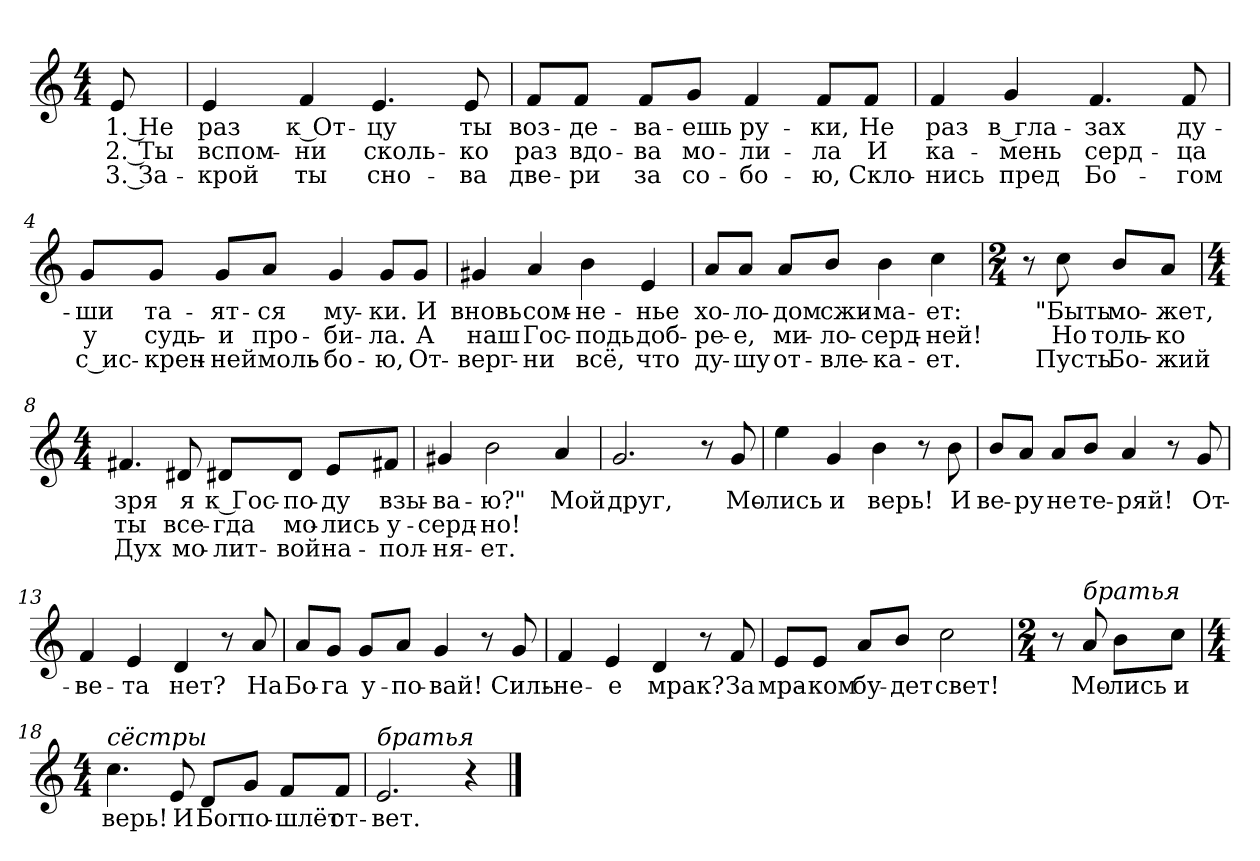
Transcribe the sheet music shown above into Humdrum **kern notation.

**kern	**text	**text	**text
*part1	*part1	*part1	*part1
*staff1	*staff1	*staff1	*staff1
*clefG2	*	*	*
*k[]	*	*	*
*C:	*	*	*
*M4/4	*	*	*
=	=	=	=
!	!LO:LY:b	!LO:LY:b	!LO:LY:b
8e/	1. Не	2. Ты	3. За-
=1	=1	=1	=1
!	!LO:LY:b	!LO:LY:b	!LO:LY:b
4e/	раз	вспом-	-крой
!	!LO:LY:b	!LO:LY:b	!LO:LY:b
4f/	к От-	-ни	ты
!	!LO:LY:b	!LO:LY:b	!LO:LY:b
4.e/	-цу	сколь-	сно-
!	!LO:LY:b	!LO:LY:b	!LO:LY:b
8e/	ты	-ко	-ва
=2	=2	=2	=2
!	!LO:LY:b	!LO:LY:b	!LO:LY:b
8f/L	воз-	раз	две-
!	!LO:LY:b	!LO:LY:b	!LO:LY:b
8f/J	-де-	вдо-	-ри
!	!LO:LY:b	!LO:LY:b	!LO:LY:b
8f/L	-ва-	-ва	за
!	!LO:LY:b	!LO:LY:b	!LO:LY:b
8g/J	-ешь	мо-	со-
!	!LO:LY:b	!LO:LY:b	!LO:LY:b
4f/	ру-	-ли-	-бо-
!	!LO:LY:b	!LO:LY:b	!LO:LY:b
8f/L	-ки,	-ла	-ю,
!	!LO:LY:b	!LO:LY:b	!LO:LY:b
8f/J	Не	И	Скло-
=3	=3	=3	=3
!	!LO:LY:b	!LO:LY:b	!LO:LY:b
4f/	раз	ка-	-нись
!	!LO:LY:b	!LO:LY:b	!LO:LY:b
4g/	в гла-	-мень	пред
!	!LO:LY:b	!LO:LY:b	!LO:LY:b
4.f/	-зах	серд-	Бо-
!	!LO:LY:b	!LO:LY:b	!LO:LY:b
8f/	ду-	-ца	-гом
!!LO:LB:g=z
=4	=4	=4	=4
!	!LO:LY:b	!LO:LY:b	!LO:LY:b
8g/L	-ши	у	с ис-
!	!LO:LY:b	!LO:LY:b	!LO:LY:b
8g/J	та-	судь-	-крен-
!	!LO:LY:b	!LO:LY:b	!LO:LY:b
8g/L	-ят-	-и	-ней
!	!LO:LY:b	!LO:LY:b	!LO:LY:b
8a/J	-ся	про-	моль-
!	!LO:LY:b	!LO:LY:b	!LO:LY:b
4g/	му-	-би-	-бо-
!	!LO:LY:b	!LO:LY:b	!LO:LY:b
8g/L	-ки.	-ла.	-ю,
!	!LO:LY:b	!LO:LY:b	!LO:LY:b
8g/J	И	А	От-
=5	=5	=5	=5
!	!LO:LY:b	!LO:LY:b	!LO:LY:b
4g#X/	вновь	наш	-верг-
!	!LO:LY:b	!LO:LY:b	!LO:LY:b
4a/	сом-	Гос-	-ни
!	!LO:LY:b	!LO:LY:b	!LO:LY:b
4b\	-не-	-подь	всё,
!	!LO:LY:b	!LO:LY:b	!LO:LY:b
4e/	-нье	доб-	что
=6	=6	=6	=6
!	!LO:LY:b	!LO:LY:b	!LO:LY:b
8a/L	хо-	-ре-	ду-
!	!LO:LY:b	!LO:LY:b	!LO:LY:b
8a/J	-ло-	-е,	-шу
!	!LO:LY:b	!LO:LY:b	!LO:LY:b
8a/L	-дом	ми-	от-
!	!LO:LY:b	!LO:LY:b	!LO:LY:b
8b/J	сжи-	-ло-	-вле-
!	!LO:LY:b	!LO:LY:b	!LO:LY:b
4b\	-ма-	-серд-	-ка-
!	!LO:LY:b	!LO:LY:b	!LO:LY:b
4cc\	-ет:	-ней!	-ет.
!!LO:LB:g=z
=7	=7	=7	=7
*M2/4	*	*	*
8r	.	.	.
!	!LO:LY:b	!LO:LY:b	!LO:LY:b
8cc\	"Быть	Но	Пусть
!	!LO:LY:b	!LO:LY:b	!LO:LY:b
8b/L	мо-	толь-	Бо-
!	!LO:LY:b	!LO:LY:b	!LO:LY:b
8a/J	-жет,	-ко	-жий
=8	=8	=8	=8
*M4/4	*	*	*
!	!LO:LY:b	!LO:LY:b	!LO:LY:b
4.f#X/	зря	ты	Дух
!	!LO:LY:b	!LO:LY:b	!LO:LY:b
8d#X/	я	все-	мо-
!	!LO:LY:b	!LO:LY:b	!LO:LY:b
8d#X/L	к Гос-	-гда	-лит-
!	!LO:LY:b	!LO:LY:b	!LO:LY:b
8d#/J	-по-	мо-	-вой
!	!LO:LY:b	!LO:LY:b	!LO:LY:b
8e/L	-ду	-лись	на-
!	!LO:LY:b	!LO:LY:b	!LO:LY:b
8f#X/J	взы-	у-	-пол-
=9	=9	=9	=9
!	!LO:LY:b	!LO:LY:b	!LO:LY:b
4g#X/	-ва-	-серд-	-ня-
!	!LO:LY:b	!LO:LY:b	!LO:LY:b
2b\	-ю?"	-но!	-ет.
!	!LO:LY:b	!	!
4a/	Мой	.	.
=10	=10	=10	=10
!	!LO:LY:b	!	!
2.g/	друг,	.	.
8r	.	.	.
!	!LO:LY:b	!	!
8g/	Мо-	.	.
!!LO:LB:g=z
=11	=11	=11	=11
!	!LO:LY:b	!	!
4ee\	-лись	.	.
!	!LO:LY:b	!	!
4g/	и	.	.
!	!LO:LY:b	!	!
4b\	верь!	.	.
8r	.	.	.
!	!LO:LY:b	!	!
8b\	И	.	.
=12	=12	=12	=12
!	!LO:LY:b	!	!
8b/L	ве-	.	.
!	!LO:LY:b	!	!
8a/J	-ру	.	.
!	!LO:LY:b	!	!
8a/L	не	.	.
!	!LO:LY:b	!	!
8b/J	те-	.	.
!	!LO:LY:b	!	!
4a/	-ряй!	.	.
8r	.	.	.
!	!LO:LY:b	!	!
8g/	От-	.	.
=13	=13	=13	=13
!	!LO:LY:b	!	!
4f/	-ве-	.	.
!	!LO:LY:b	!	!
4e/	-та	.	.
!	!LO:LY:b	!	!
4d/	нет?	.	.
8r	.	.	.
!	!LO:LY:b	!	!
8a/	На	.	.
=14	=14	=14	=14
!	!LO:LY:b	!	!
8a/L	Бо-	.	.
!	!LO:LY:b	!	!
8g/J	-га	.	.
!	!LO:LY:b	!	!
8g/L	у-	.	.
!	!LO:LY:b	!	!
8a/J	-по-	.	.
!	!LO:LY:b	!	!
4g/	-вай!	.	.
8r	.	.	.
!	!LO:LY:b	!	!
8g/	Силь-	.	.
=15	=15	=15	=15
!	!LO:LY:b	!	!
4f/	-не-	.	.
!	!LO:LY:b	!	!
4e/	-е	.	.
!	!LO:LY:b	!	!
4d/	мрак?	.	.
8r	.	.	.
!	!LO:LY:b	!	!
8f/	За	.	.
!!LO:LB:g=z
=16	=16	=16	=16
!	!LO:LY:b	!	!
8e/L	мра-	.	.
!	!LO:LY:b	!	!
8e/J	-ком	.	.
!	!LO:LY:b	!	!
8a/L	бу-	.	.
!	!LO:LY:b	!	!
8b/J	-дет	.	.
!	!LO:LY:b	!	!
2cc\	свет!	.	.
=17	=17	=17	=17
*M2/4	*	*	*
8r	.	.	.
!LO:TX:a:i:t=братья	!	!	!
!	!LO:LY:b	!	!
8a/	Мо-	.	.
!	!LO:LY:b	!	!
8b\L	-лись	.	.
!	!LO:LY:b	!	!
8cc\J	и	.	.
=18	=18	=18	=18
*M4/4	*	*	*
!LO:TX:a:i:t=сёстры	!	!	!
!	!LO:LY:b	!	!
4.cc\	верь!	.	.
!	!LO:LY:b	!	!
8e/	И	.	.
!	!LO:LY:b	!	!
8d/L	Бог	.	.
!	!LO:LY:b	!	!
8g/J	по-	.	.
!	!LO:LY:b	!	!
8f/L	-шлёт	.	.
!	!LO:LY:b	!	!
8f/J	от-	.	.
=19	=19	=19	=19
!LO:TX:a:i:t=братья	!	!	!
!	!LO:LY:b	!	!
2.e/	-вет.	.	.
4r	.	.	.
==	==	==	==
*-	*-	*-	*-
